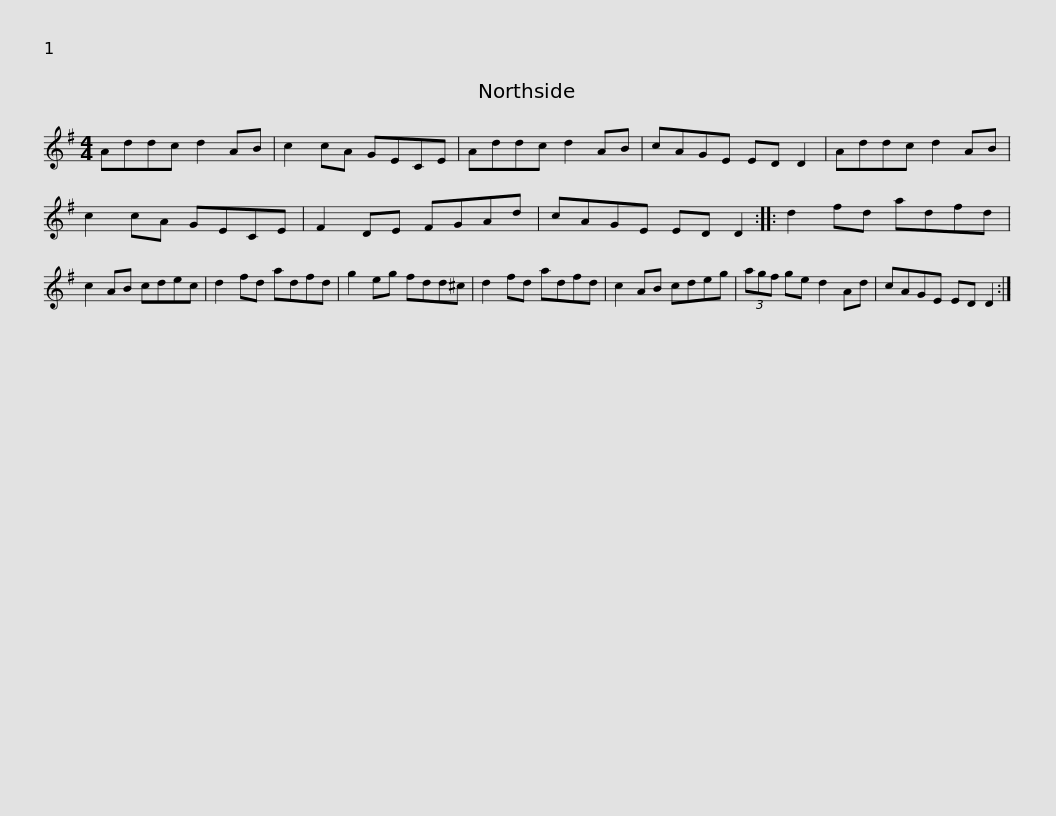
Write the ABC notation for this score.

X:1
L:1/8
M:4/4
I:linebreak $
K:G
V:1 treble
V:1
 Addc d2 AB | c2 cA GECE | Addc d2 AB | cAGE ED D2 | Addc d2 AB | %5
 c2 cA GECE |$ F2 DE FGAd | cAGE ED D2 :: d2 fd adfd | c2 AB cdec | %10
 d2 fd adfd | g2 eg fdd^c |$ d2 fd adfd | c2 AB cdeg | (3agf ge d2 Ad | %15
 cAGE ED D2 :| %16
